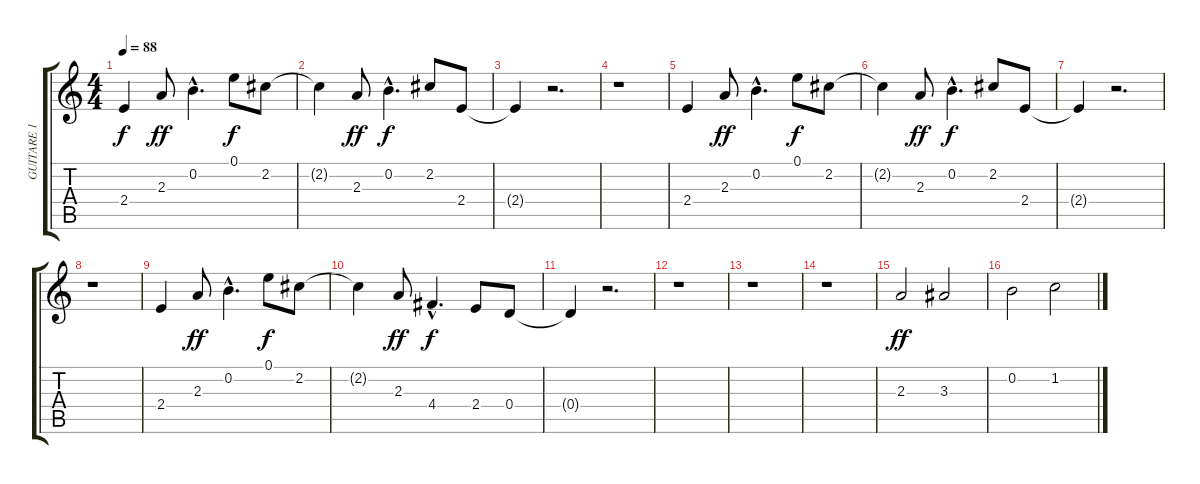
\track ("GUITARE 1" "GUITARE 1") {instrument electricguitarclean}
\staff {score tabs}
\tuning (E4 B3 G3 D3 A2 E2) {hide}
\ts (4 4)
\tempo 88
\clef g2
\ks c
2.4.4{dy f} 2.3.8{dy ff} 0.2{hac}.4{d} 0.1.8{dy f} 2.2.8 |
2.2{t}.4 2.3.8{dy ff} 0.2{hac}.4{d dy f} 2.2.8 2.4.8 |
2.4{t}.4 r.2{d} |
r.1 |
2.4.4 2.3.8{dy ff} 0.2{hac}.4{d} 0.1.8{dy f} 2.2.8 |
2.2{t}.4 2.3.8{dy ff} 0.2{hac}.4{d dy f} 2.2.8 2.4.8 |
2.4{t}.4 r.2{d} |
r.1 |
2.4.4 2.3.8{dy ff} 0.2{hac}.4{d} 0.1.8{dy f} 2.2.8 |
2.2{t}.4 2.3.8{dy ff} 4.4{hac}.4{d dy f} 2.4.8 0.4.8 |
0.4{t}.4 r.2{d} |
r.1 |
r.1 |
r.1 |
2.3.2{dy ff} 3.3.2 |
0.2.2 1.2.2
